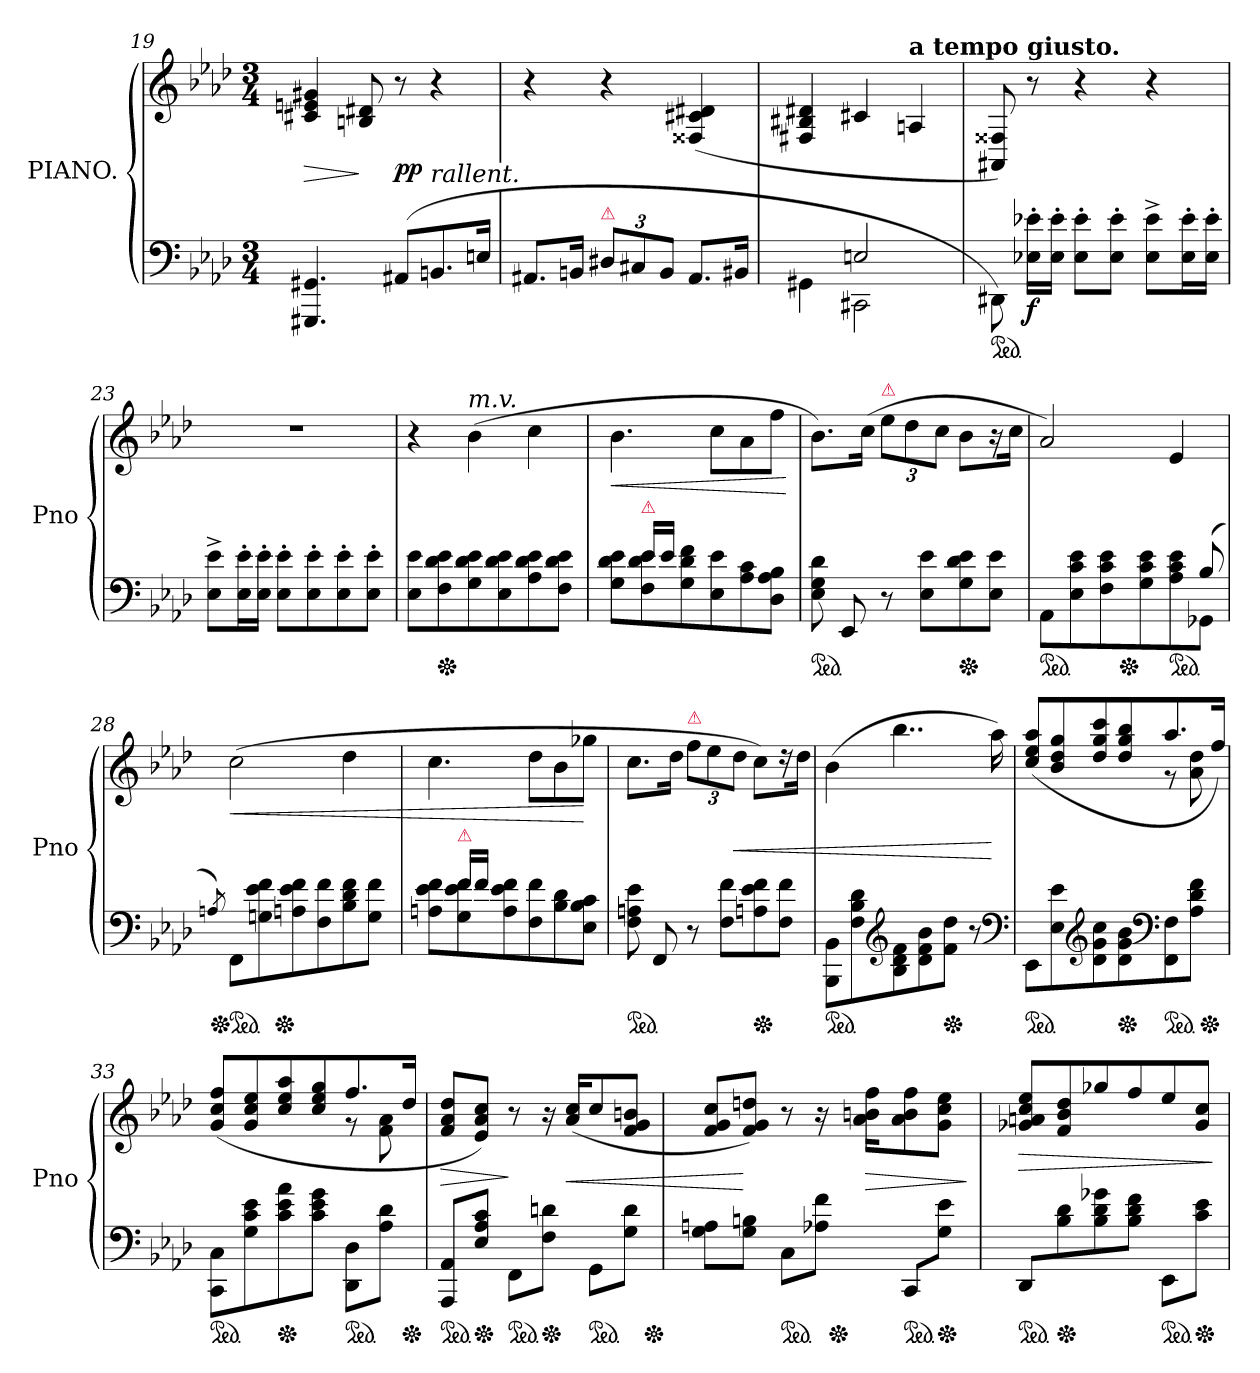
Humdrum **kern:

**kern	**kern	**dynam
*part1	*part1	*part1
*staff2	*staff1	*staff1/2
*I"PIANO.	*	*
*I'Pno	*	*
*clefF4	*clefG2	*
*k[b-e-a-d-]	*k[b-e-a-d-]	*
*A-:	*A-:	*
*M3/4	*M3/4	*
=19	=19	=19
4.GGG#X 4.GG#X	4c#X 4en 4g#X	>
.	8Bn 8d#X	]
(<8AA#XL	8r	pp
!LO:TX:a:i:t=rallent.	!	!
8.BBn	4r	.
16EnJk	.	.
=20	=20	=20
8.AA#XL	4r	.
16BBnJk	.	.
!LO:TX:a:color=crimson:t=⚠	!	!
12D#XL	4r	.
12C#X	.	.
12BBJ	.	.
8.AA#L	(>4F##X 4c#X 4d#X	.
16BB#XJk	.	.
=21	=21	=21
*^	*	*
4ryy	4GG#X\	4F#X 4B#X 4d#X	.
2En	2CC#X	4c#X/	.
!	!	!LO:TX:a:B:t=a tempo giusto.	!
.	.	4An/	.
*v	*v	*	*
=22	=22	=22
*ped	*	*
8DD#X\)	8AA#X 8F##X)	.
!	!	!LO:DY:b=2
16E-X' 16e-X'LL	8r	f
16E-' 16e-'JJ	.	.
8E-' 8e-'L	4r	.
8E-' 8e-'J	.	.
8E-^ 8e-^L	4r	.
16E-' 16e-'L	.	.
16E-' 16e-'JJ	.	.
=23	=23	=23
8E-^ 8e-^L	2.rdd	.
16E-' 16e-'L	.	.
16E-' 16e-'JJ	.	.
8E-' 8e-'L	.	.
8E-' 8e-'	.	.
8E-' 8e-'	.	.
8E-' 8e-'J	.	.
=24	=24	=24
8E- 8e-L	4r	.
*Xped	*	*
8F 8d- 8e-	.	.
!	!LO:TX:a:i:t=m.v.	!
8G 8d- 8e-	(>4b-	.
8E- 8d- 8e-	.	.
8A- 8d- 8e-	4cc	.
8F 8d- 8e-J	.	.
=25	=25	=25
*^	*	*
8ryy	8G 8d- 8e-L	4.b-	<
!LO:TX:a:color=crimson:t=⚠	!	!	!
16e-LL	8F 8d- 8e-	.	.
16e-JJ	.	.	.
2ryy	8G 8d- 8f	.	.
.	8E- 8e-	8ccL	.
.	8A- 8c	8a-	.
.	8D- 8A- 8B-J	8ffJ	.
*v	*v	*	*
.	.	[
=26	=26	=26
*ped	*	*
8E- 8G 8d-	8.b-L)	.
8EE-	.	.
.	(>16ccJk	.
!	!LO:TX:a:color=crimson:t=⚠	!
8r	12ee-L	.
.	12dd-	.
8E- 8e-L	.	.
.	12ccJ	.
*Xped	*	*
8G 8d- 8e-	8b-L	.
8E- 8e-J	16r	.
.	16ccJk	.
=27	=27	=27
*^	*	*
*ped	*	*	*
*	*	*^	*
2ryy	8AA-L	2a-)	4ryy	.
.	8E- 8c 8e-	.	.	.
.	8F 8c 8e-	.	16ryy	.
*Xped	*	*	*	*
.	.	.	4..ryy	.
.	8G 8c 8e-	.	.	.
*ped	*	*	*	*
8ryy	8A- 8c 8e-	4e-	.	.
(<8B-	8GG-XJ	.	.	.
*v	*v	*	*	*
=28	=28	=28	=28
8qAn/)	.	.	.
!LO:TX:a:color=crimson:t=⚠	!	!	!
*Xped	*	*	*
*ped	*	*	*
8FFL	(>2cc	8.ryy	<
8Gn 8e- 8f	.	.	.
*Xped	*	*	*
.	.	2ryy	.
8An 8e- 8f	.	.	.
8F 8f	.	.	.
8B- 8d- 8f	4dd-	.	.
8G 8fJ	.	.	.
.	.	16ryy	.
*	*v	*v	*
=29	=29	=29
*^	*	*
8ryy	8An 8e- 8fL	4.cc	.
!LO:TX:a:color=crimson:t=⚠	!	!	!
16fLL	8G 8e- 8f	.	.
16fJJ	.	.	.
2ryy	8A 8e- 8f	.	.
.	8F 8f	8dd-L	.
.	8B- 8d-	8b-	.
.	8E- 8B- 8cJ	8gg-XJ	[
*v	*v	*	*
=30	=30	=30
*ped	*	*
8F 8An 8e-	8.ccL	.
8FF	.	.
.	16dd-Jk	.
!	!LO:TX:a:color=crimson:t=⚠	!
8r	12ffL	.
.	12ee-	.
8F 8fL	.	.
.	12dd-J	<
*Xped	*	*
8An 8e- 8f	8ccL)	.
8F 8fJ	16r	.
.	16dd-Jk	.
=31	=31	=31
*ped	*	*
8BBB-\ 8BB-\L	(>4b-	.
8F 8B- 8d-	.	.
*clefG2	*	*
8B- 8d- 8f	4..bb-	.
8d- 8f 8b-	.	.
*Xped	*	*
8f 8dd-J	.	.
8r	.	.
.	16aa-)	[
*clefF4	*	*
=32	=32	=32
*	*^	*
*ped	*	*	*
*	*	*^	*
8EE-\L	(>8cc 8ee- 8aa-L	2ryy	2ryy	.
8E- 8e-	8b- 8dd- 8gg	.	.	.
*clefG2	*	*	*	*
8d- 8g 8cc	8dd- 8gg 8ccc	.	.	.
*Xped	*	*	*	*
8d- 8g 8b-	8dd- 8gg 8bb-	.	.	.
*clefF4	*	*	*	*
*ped	*	*	*	*
8FF 8F	8.aa-	8r	8ryy	.
8A- 8d- 8fJ	.	8a- 8dd-	32ryy	.
*Xped	*	*	*	*
.	.	.	16.ryy	.
.	16ffJk)	.	.	.
*	*	*v	*v	*
=33	=33	=33	=33
*ped	*	*	*
8CC 8CL	(>8g 8cc 8ffL	2ryy	.
8G 8c 8e-	8g 8cc 8ee-	.	.
*Xped	*	*	*
8c\ 8e-\ 8a-\	8cc 8ee- 8aa-	.	.
8c\ 8e-\ 8g\J	8cc 8ee- 8gg	.	.
*ped	*	*	*
8DD- 8D-L	8.ff	8rg	.
8A- 8d-J	.	8f 8a-	.
*Xped	*	*	*
.	16dd-Jk	.	.
*	*v	*v	*
=34	=34	=34
*ped	*	*
8AAA- 8AA-L	8f 8a- 8dd-L	>
*Xped	*	*
8E- 8A- 8cJ	8e- 8a- 8ccJ)	.
*ped	*	*
8FF\L	8r	]
*Xped	*	*
8F 8dnJ	16r	.
.	(>16a- 16ccKL	<
*ped	*	*
8GG\L	8cc	.
8G 8dJ	8f 8g 8bnJ	.
*Xped	*	*
=35	=35	=35
*	*^	*
8G 8AnL	8f 8g 8ccL	4ryy	.
8G 8BnJ	8f 8g 8ddnJ)	.	[
*ped	*	*	*
8CL	8r	8ryy	.
8A-X 8fJ	16r	32ryy	.
*Xped	*	*	*
.	.	4ryy	.
.	16a- 16bn 16ffKL	.	>
!LO:TX:a:color=crimson:t=⚠	!	!	!
*ped	*	*	*
8CC/L	8a- 8b 8ff	.	.
*Xped	*	*	*
8G\ 8e-\J	8g 8cc 8ee-J	.	.
.	.	16.ryy	.
.	.	.	]
=36	=36	=36	=36
!LO:TX:a:color=crimson:t=⚠	!	!	!
*	*v	*v	*
*ped	*	*
8DD-/L	8g-X/ 8an/ 8cc/ 8ee-/L	>
*Xped	*	*
8B-\ 8d-\	8f 8b- 8dd-	.
8B-\ 8d-\ 8g-X\	8gg-X	.
8B-\ 8d-\ 8f\J	8ff	.
*ped	*	*
8EE-\L	8ee-	.
*Xped	*	*
8c\ 8e-\J	8g-/ 8cc/J	.
.	.	]
=	=	=
*-	*-	*-
